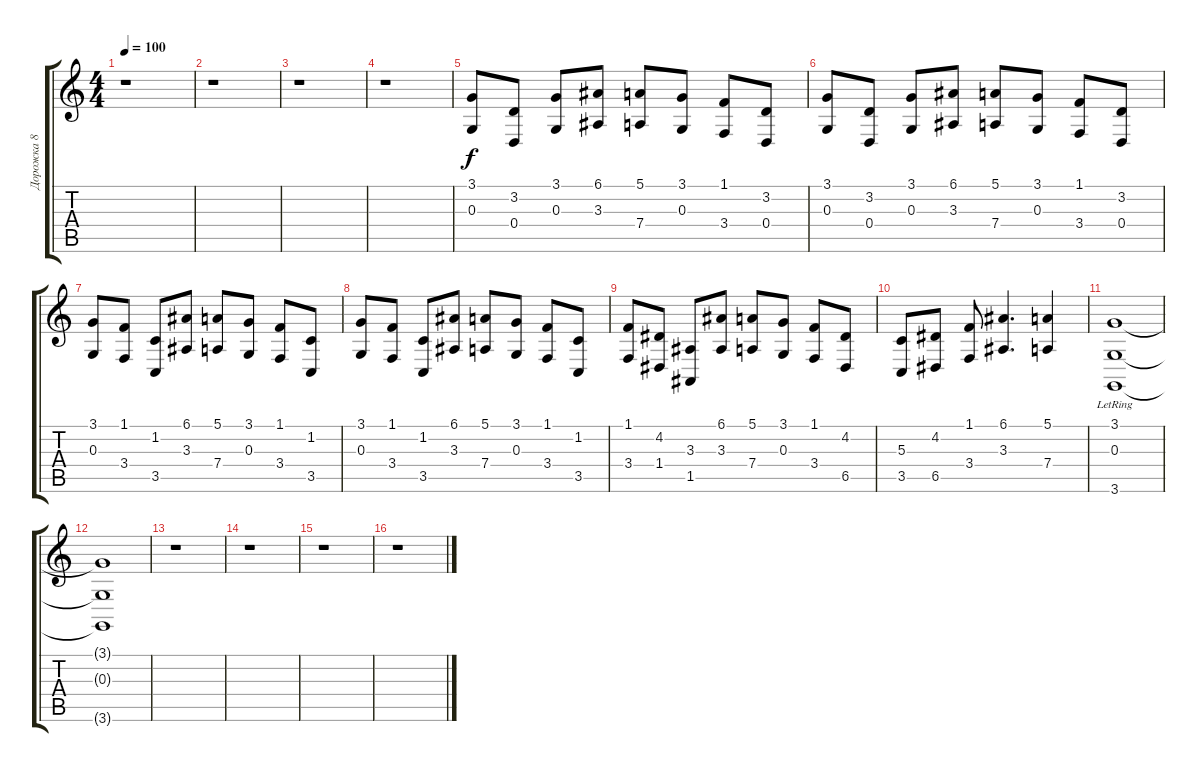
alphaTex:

\track ("Дорожка 8" "Дорожка 8") {instrument brightacousticpiano}
\staff {score tabs}
\tuning (E4 B3 G3 D3 A2 E2) {hide}
\ts (4 4)
\tempo 100
\clef g2
\ks c
r.1{dy f} |
r.1 |
r.1 |
r.1 |
(3.1 0.3).8 (3.2 0.4).8 (3.1 0.3).8 (6.1 3.3).8 (5.1 7.4).8 (3.1 0.3).8 (1.1 3.4).8 (3.2 0.4).8 |
(3.1 0.3).8 (3.2 0.4).8 (3.1 0.3).8 (6.1 3.3).8 (5.1 7.4).8 (3.1 0.3).8 (1.1 3.4).8 (3.2 0.4).8 |
(3.1 0.3).8 (1.1 3.4).8 (1.2 3.5).8 (6.1 3.3).8 (5.1 7.4).8 (3.1 0.3).8 (1.1 3.4).8 (1.2 3.5).8 |
(3.1 0.3).8 (1.1 3.4).8 (1.2 3.5).8 (6.1 3.3).8 (5.1 7.4).8 (3.1 0.3).8 (1.1 3.4).8 (1.2 3.5).8 |
(1.1 3.4).8 (4.2 1.4).8 (3.3 1.5).8 (6.1 3.3).8 (5.1 7.4).8 (3.1 0.3).8 (1.1 3.4).8 (4.2 6.5).8 |
(5.3 3.5).8 (4.2 6.5).8 (1.1 3.4).8 (6.1 3.3).4{d} (5.1 7.4).4 |
(3.1{lr} 0.3{lr} 3.6{lr}).1 |
(3.1{t} 0.3{t} 3.6{t}).1 |
r.1 |
r.1 |
r.1 |
r.1
